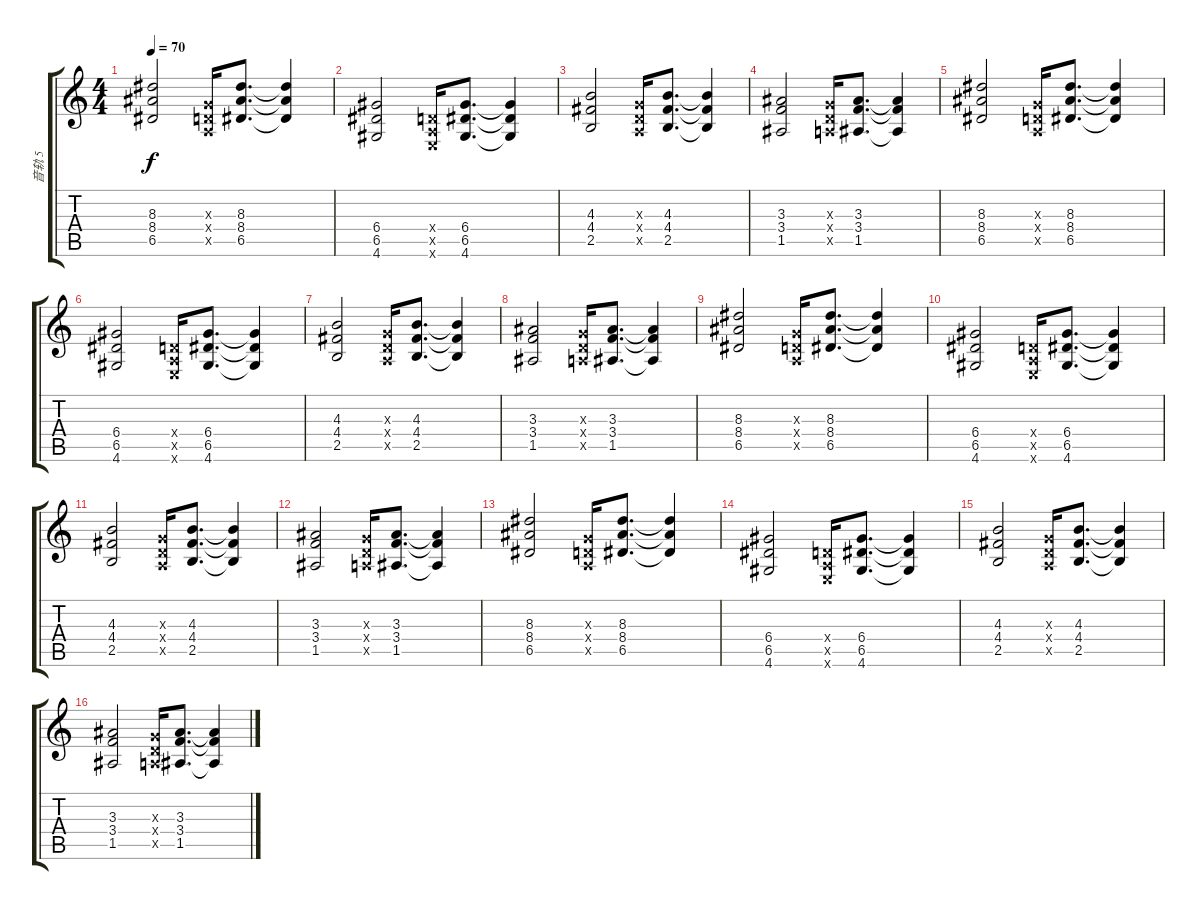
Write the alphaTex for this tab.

\track ("音轨 5" "音轨 5") {instrument overdrivenguitar}
\staff {score tabs}
\tuning (E4 B3 G3 D3 A2 E2) {hide}
\ts (4 4)
\tempo 70
\clef g2
\ks c
(8.3 8.4 6.5).2{dy f} (0.3{x} 0.4{x} 0.5{x}).16 (8.3 8.4 6.5).8{d} (8.3{t} 8.4{t} 6.5{t}).4 |
(6.4 6.5 4.6).2 (0.4{x} 0.5{x} 0.6{x}).16 (6.4 6.5 4.6).8{d} (6.4{t} 6.5{t} 4.6{t}).4 |
(4.3 4.4 2.5).2 (0.3{x} 0.4{x} 0.5{x}).16 (4.3 4.4 2.5).8{d} (4.3{t} 4.4{t} 2.5{t}).4 |
(3.3 3.4 1.5).2 (0.3{x} 0.4{x} 0.5{x}).16 (3.3 3.4 1.5).8{d} (3.3{t} 3.4{t} 1.5{t}).4 |
(8.3 8.4 6.5).2 (0.3{x} 0.4{x} 0.5{x}).16 (8.3 8.4 6.5).8{d} (8.3{t} 8.4{t} 6.5{t}).4 |
(6.4 6.5 4.6).2 (0.4{x} 0.5{x} 0.6{x}).16 (6.4 6.5 4.6).8{d} (6.4{t} 6.5{t} 4.6{t}).4 |
(4.3 4.4 2.5).2 (0.3{x} 0.4{x} 0.5{x}).16 (4.3 4.4 2.5).8{d} (4.3{t} 4.4{t} 2.5{t}).4 |
(3.3 3.4 1.5).2 (0.3{x} 0.4{x} 0.5{x}).16 (3.3 3.4 1.5).8{d} (3.3{t} 3.4{t} 1.5{t}).4 |
(8.3 8.4 6.5).2 (0.3{x} 0.4{x} 0.5{x}).16 (8.3 8.4 6.5).8{d} (8.3{t} 8.4{t} 6.5{t}).4 |
(6.4 6.5 4.6).2 (0.4{x} 0.5{x} 0.6{x}).16 (6.4 6.5 4.6).8{d} (6.4{t} 6.5{t} 4.6{t}).4 |
(4.3 4.4 2.5).2 (0.3{x} 0.4{x} 0.5{x}).16 (4.3 4.4 2.5).8{d} (4.3{t} 4.4{t} 2.5{t}).4 |
(3.3 3.4 1.5).2 (0.3{x} 0.4{x} 0.5{x}).16 (3.3 3.4 1.5).8{d} (3.3{t} 3.4{t} 1.5{t}).4 |
(8.3 8.4 6.5).2 (0.3{x} 0.4{x} 0.5{x}).16 (8.3 8.4 6.5).8{d} (8.3{t} 8.4{t} 6.5{t}).4 |
(6.4 6.5 4.6).2 (0.4{x} 0.5{x} 0.6{x}).16 (6.4 6.5 4.6).8{d} (6.4{t} 6.5{t} 4.6{t}).4 |
(4.3 4.4 2.5).2 (0.3{x} 0.4{x} 0.5{x}).16 (4.3 4.4 2.5).8{d} (4.3{t} 4.4{t} 2.5{t}).4 |
(3.3 3.4 1.5).2 (0.3{x} 0.4{x} 0.5{x}).16 (3.3 3.4 1.5).8{d} (3.3{t} 3.4{t} 1.5{t}).4
